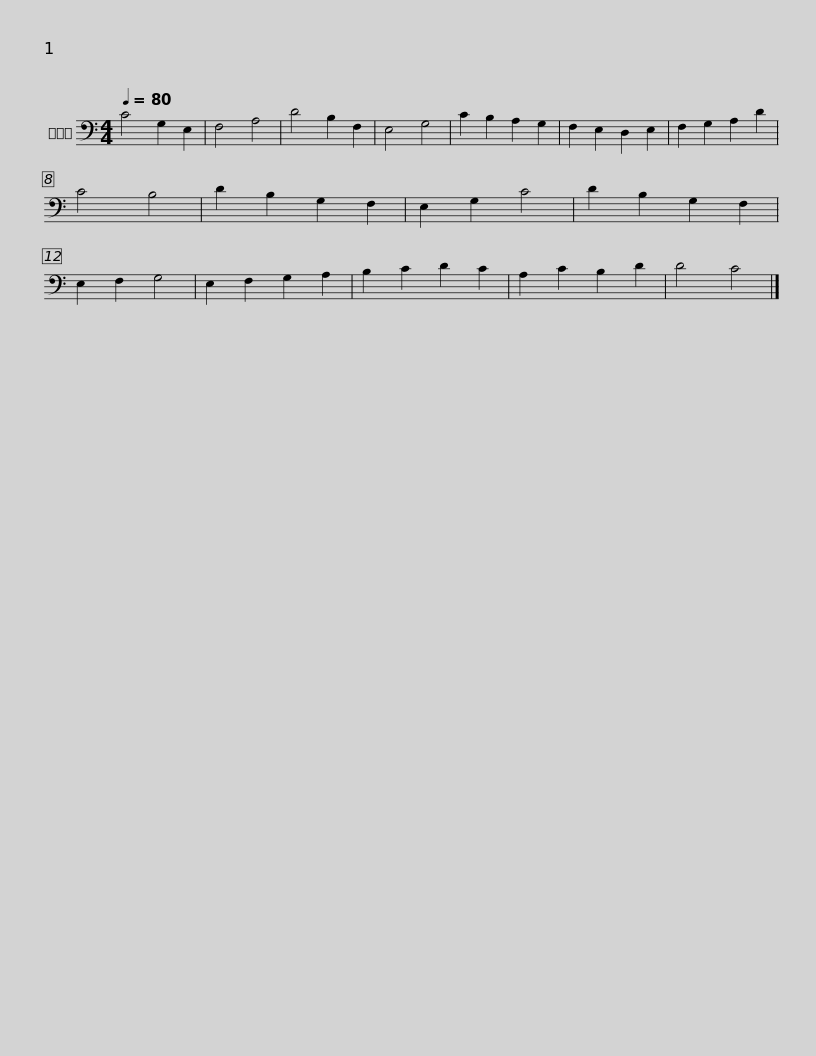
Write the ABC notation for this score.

X:1
L:1/8
Q:1/4=80
M:4/4
I:linebreak $
K:C
V:1 bass
V:1
 C4 G,2 E,2 | F,4 A,4 | D4 B,2 F,2 | E,4 G,4 | C2 B,2 A,2 G,2 | %5
 F,2 E,2 D,2 E,2 | F,2 G,2 A,2 D2 | C4 B,4 | D2 B,2 G,2 F,2 | E,2 G,2 C4 | %10
 D2 B,2 G,2 F,2 |$ E,2 F,2 G,4 | E,2 F,2 G,2 A,2 | B,2 C2 D2 C2 | A,2 C2 B,2 D2 | %15
 D4 C4 |] %16
